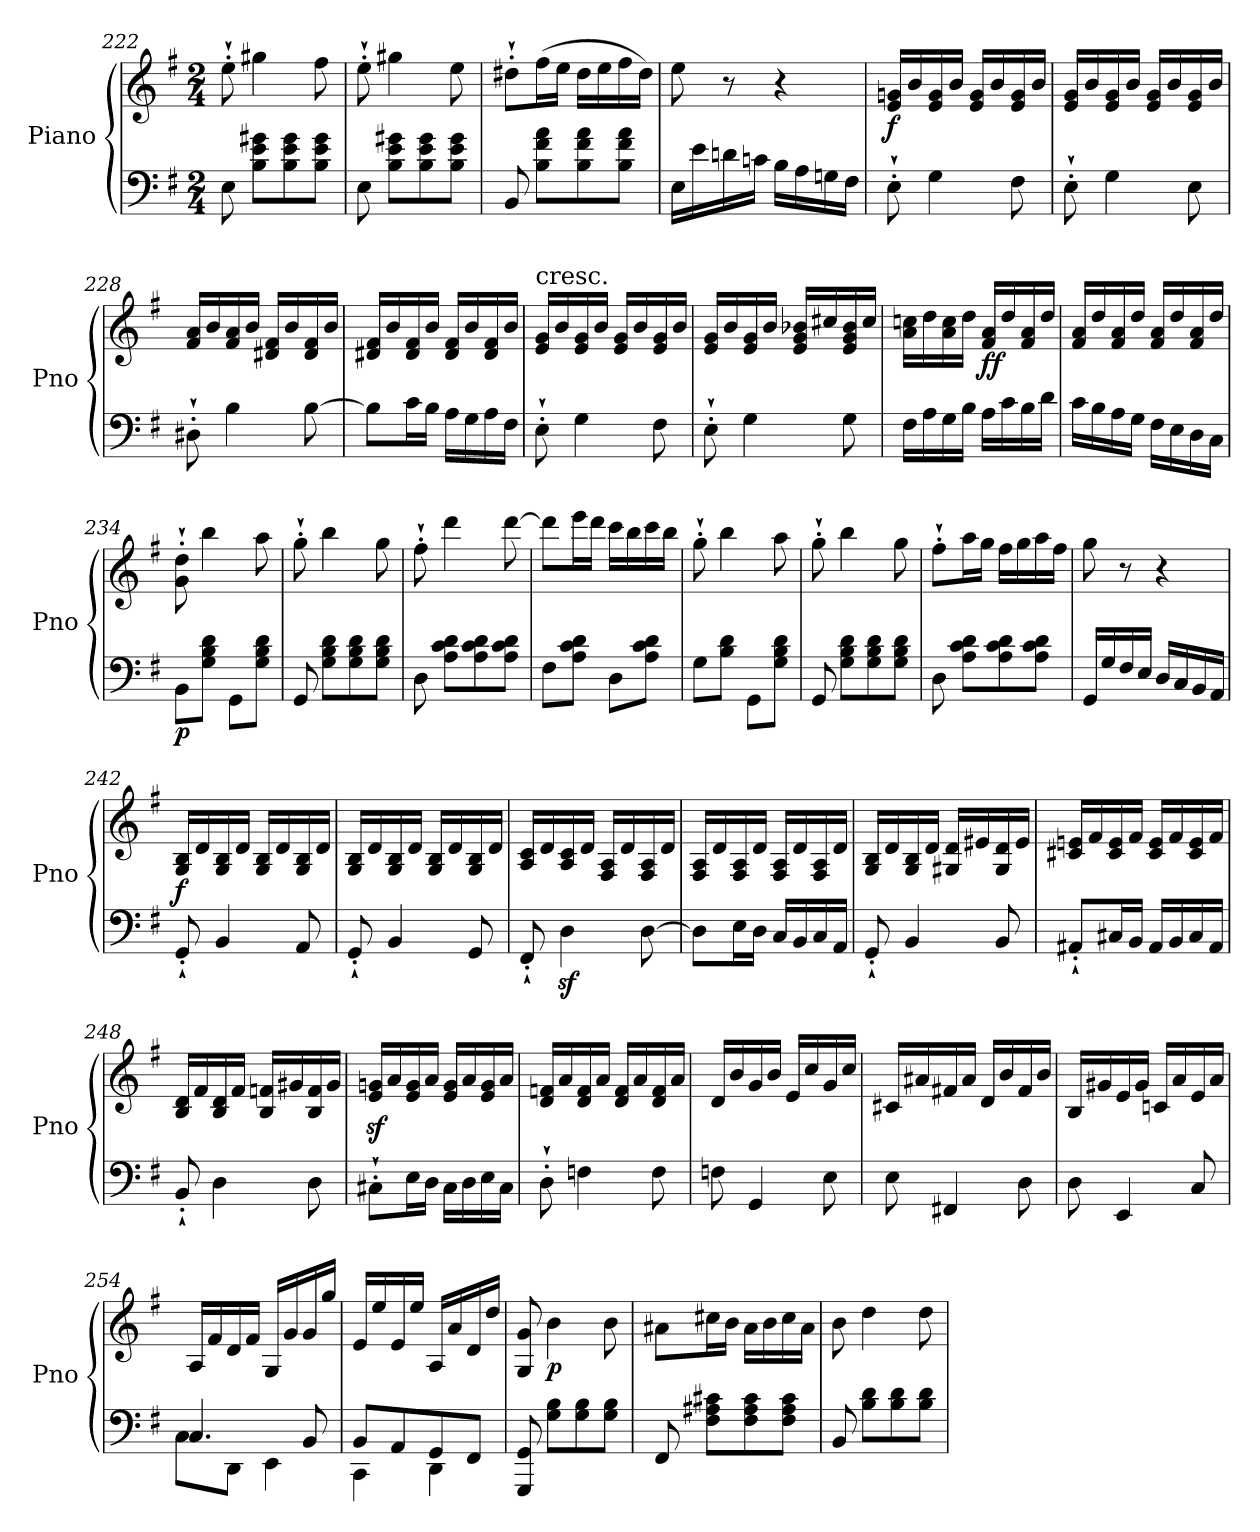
**kern	**kern	**dynam
*part1	*part1	*part1
*staff2	*staff1	*staff1/2
*I"Piano	*	*
*I'Pno	*	*
*clefF4	*clefG2	*
*k[f#]	*k[f#]	*
*G:	*G:	*
*M2/4	*M2/4	*
=222	=222	=222
8E\	8ee'`\	.
8B\ 8e\ 8g#X\L	4gg#X\	.
8B\ 8e\ 8g#\	.	.
8B\ 8e\ 8g#\J	8ff#\	.
=223	=223	=223
8E\	8ee'`\	.
8B\ 8e\ 8g#X\L	4gg#X\	.
8B\ 8e\ 8g#\	.	.
8B\ 8e\ 8g#\J	8ee\	.
=224	=224	=224
8BB/	8dd#X'`\L	.
8B\ 8f#\ 8a\L	(>16ff#\L	.
.	16ee\JJ	.
8B\ 8f#\ 8a\	16dd#\LL	.
.	16ee\	.
8B\ 8f#\ 8a\J	16ff#\	.
.	16dd#\JJ)	.
=225	=225	=225
16E\LL	8ee\	.
16e\	.	.
16dn\	8r	.
16cn\JJ	.	.
16B\LL	4r	.
16A\	.	.
16Gn\	.	.
16F#\JJ	.	.
=226	=226	=226
!	!	!LO:DY:b
8E'`\	16e/ 16gn/LL	f
.	16b/	.
4G\	16e/ 16g/	.
.	16b/JJ	.
.	16e/ 16g/LL	.
.	16b/	.
8F#\	16e/ 16g/	.
.	16b/JJ	.
=227	=227	=227
8E'`\	16e/ 16g/LL	.
.	16b/	.
4G\	16e/ 16g/	.
.	16b/JJ	.
.	16e/ 16g/LL	.
.	16b/	.
8E\	16e/ 16g/	.
.	16b/JJ	.
=228	=228	=228
8D#X'`\	16f#/ 16a/LL	.
.	16b/	.
4B\	16f#/ 16a/	.
.	16b/JJ	.
.	16d#X/ 16f#/LL	.
.	16b/	.
[8B\	16d#/ 16f#/	.
.	16b/JJ	.
=229	=229	=229
8B\L]	16d#X/ 16f#/LL	.
.	16b/	.
16c\L	16d#/ 16f#/	.
16B\JJ	16b/JJ	.
16A\LL	16d#/ 16f#/LL	.
16G\	16b/	.
16A\	16d#/ 16f#/	.
16F#\JJ	16b/JJ	.
=230	=230	=230
!	!LO:TX:a:t=cresc.	!
8E'`\	16e/ 16g/LL	.
.	16b/	.
4G\	16e/ 16g/	.
.	16b/JJ	.
.	16e/ 16g/LL	.
.	16b/	.
8F#\	16e/ 16g/	.
.	16b/JJ	.
=231	=231	=231
8E'`\	16e/ 16g/LL	.
.	16b/	.
4G\	16e/ 16g/	.
.	16b/JJ	.
.	16e/ 16g/ 16b-X/LL	.
.	16cc#X/	.
8G\	16e/ 16g/ 16b-/	.
.	16cc#/JJ	.
=232	=232	=232
16F#\LL	16a\ 16ccn\LL	.
16A\	16dd\	.
16G\	16a\ 16cc\	.
16B\JJ	16dd\JJ	.
!	!	!LO:DY:b
16A\LL	16f#/ 16a/LL	ff
16c\	16dd/	.
16B\	16f#/ 16a/	.
16d\JJ	16dd/JJ	.
=233	=233	=233
16c\LL	16f#/ 16a/LL	.
16B\	16dd/	.
16A\	16f#/ 16a/	.
16G\JJ	16dd/JJ	.
16F#\LL	16f#/ 16a/LL	.
16E\	16dd/	.
16D\	16f#/ 16a/	.
16C\JJ	16dd/JJ	.
=234	=234	=234
!	!	!LO:DY:b=2
8BB\L	8g\'` 8dd\'`	p
8G\ 8B\ 8d\J	4bb\	.
8GG\L	.	.
8G\ 8B\ 8d\J	8aa\	.
=235	=235	=235
8GG/	8gg'`\	.
8G\ 8B\ 8d\L	4bb\	.
8G\ 8B\ 8d\	.	.
8G\ 8B\ 8d\J	8gg\	.
=236	=236	=236
8D\	8ff#'`\	.
8A\ 8c\ 8d\L	4ddd\	.
8A\ 8c\ 8d\	.	.
8A\ 8c\ 8d\J	[8ddd\	.
=237	=237	=237
8F#\L	8ddd\L]	.
8A\ 8c\ 8d\J	16eee\L	.
.	16ddd\JJ	.
8D\L	16ccc\LL	.
.	16bb\	.
8A\ 8c\ 8d\J	16ccc\	.
.	16bb\JJ	.
=238	=238	=238
8G\L	8gg'`\	.
8B\ 8d\J	4bb\	.
8GG\L	.	.
8G\ 8B\ 8d\J	8aa\	.
=239	=239	=239
8GG/	8gg'`\	.
8G\ 8B\ 8d\L	4bb\	.
8G\ 8B\ 8d\	.	.
8G\ 8B\ 8d\J	8gg\	.
=240	=240	=240
8D\	8ff#'`\L	.
8A\ 8c\ 8d\L	16aa\L	.
.	16gg\JJ	.
8A\ 8c\ 8d\	16ff#\LL	.
.	16gg\	.
8A\ 8c\ 8d\J	16aa\	.
.	16ff#\JJ	.
=241	=241	=241
16GG/LL	8gg\	.
16G/	.	.
16F#/	8r	.
16E/JJ	.	.
16D/LL	4r	.
16C/	.	.
16BB/	.	.
16AA/JJ	.	.
=242	=242	=242
!	!	!LO:DY:b
8GG'`/	16G/ 16B/LL	f
.	16d/	.
4BB/	16G/ 16B/	.
.	16d/JJ	.
.	16G/ 16B/LL	.
.	16d/	.
8AA/	16G/ 16B/	.
.	16d/JJ	.
=243	=243	=243
8GG'`/	16G/ 16B/LL	.
.	16d/	.
4BB/	16G/ 16B/	.
.	16d/JJ	.
.	16G/ 16B/LL	.
.	16d/	.
8GG/	16G/ 16B/	.
.	16d/JJ	.
=244	=244	=244
8FF#'`/	16A/ 16c/LL	.
.	16d/	.
4Dz<\	16A/ 16c/	.
.	16d/JJ	.
.	16F#/ 16A/LL	.
.	16d/	.
[8D\	16F#/ 16A/	.
.	16d/JJ	.
=245	=245	=245
8D\L]	16F#/ 16A/LL	.
.	16d/	.
16E\L	16F#/ 16A/	.
16D\JJ	16d/JJ	.
16C/LL	16F#/ 16A/LL	.
16BB/	16d/	.
16C/	16F#/ 16A/	.
16AA/JJ	16d/JJ	.
=246	=246	=246
8GG'`/	16G/ 16B/LL	.
.	16d/	.
4BB/	16G/ 16B/	.
.	16d/JJ	.
.	16G#X/ 16d/LL	.
.	16e#X/	.
8BB/	16G#/ 16d/	.
.	16e#/JJ	.
=247	=247	=247
8AA#X'`/L	16c#X/ 16en/LL	.
.	16f#/	.
16C#X/L	16c#/ 16e/	.
16BB/JJ	16f#/JJ	.
16AA#/LL	16c#/ 16e/LL	.
16BB/	16f#/	.
16C#/	16c#/ 16e/	.
16AA#/JJ	16f#/JJ	.
=248	=248	=248
8BB'`/	16B/ 16d/LL	.
.	16f#/	.
4D\	16B/ 16d/	.
.	16f#/JJ	.
.	16B/ 16fn/LL	.
.	16g#X/	.
8D\	16B/ 16f/	.
.	16g#/JJ	.
=249	=249	=249
8C#X'`\L	16e/z< 16gn/z<LL	.
.	16a/	.
16E\L	16e/ 16g/	.
16D\JJ	16a/JJ	.
16C#\LL	16e/ 16g/LL	.
16D\	16a/	.
16E\	16e/ 16g/	.
16C#\JJ	16a/JJ	.
=250	=250	=250
8D'`\	16d/ 16fn/LL	.
.	16a/	.
4Fn\	16d/ 16f/	.
.	16a/JJ	.
.	16d/ 16f/LL	.
.	16a/	.
8F\	16d/ 16f/	.
.	16a/JJ	.
=251	=251	=251
8Fn\	16d/LL	.
.	16b/	.
4GG/	16g/	.
.	16b/JJ	.
.	16e/LL	.
.	16cc/	.
8E\	16g/	.
.	16cc/JJ	.
=252	=252	=252
8E\	16c#X/LL	.
.	16a#X/	.
4FF#X/	16f#X/	.
.	16a#/JJ	.
.	16d/LL	.
.	16b/	.
8D\	16f#/	.
.	16b/JJ	.
=253	=253	=253
8D\	16B/LL	.
.	16g#X/	.
4EE/	16e/	.
.	16g#/JJ	.
.	16cn/LL	.
.	16a/	.
8C/	16e/	.
.	16a/JJ	.
=254	=254	=254
*^	*	*
4.C/	8C\L	16A/LL	.
.	.	16f#/	.
.	8DD\J	16d/	.
.	.	16f#/JJ	.
.	4EE\	16G/LL	.
.	.	16g/	.
8BB/	.	16g/	.
.	.	16gg/JJ	.
=255	=255	=255	=255
8BB/L	4CC\	16e/LL	.
.	.	16ee/	.
8AA/	.	16e/	.
.	.	16ee/JJ	.
8GG/	4DD\	16A/LL	.
.	.	16a/	.
8FF#/J	.	16d/	.
.	.	16dd/JJ	.
*v	*v	*	*
=256	=256	=256
8GGG/ 8GG/	8G/ 8g/	.
!	!	!LO:DY:b
8G\ 8B\L	4b\	p
8G\ 8B\	.	.
8G\ 8B\J	8b\	.
=257	=257	=257
8FF#/	8a#X\L	.
8F#\ 8A#X\ 8c#X\L	16cc#X\L	.
.	16b\JJ	.
8F#\ 8A#\ 8c#\	16a#\LL	.
.	16b\	.
8F#\ 8A#\ 8c#\J	16cc#\	.
.	16a#\JJ	.
=258	=258	=258
8BB/	8b\	.
8B\ 8d\L	4dd\	.
8B\ 8d\	.	.
8B\ 8d\J	8dd\	.
=	=	=
*-	*-	*-
